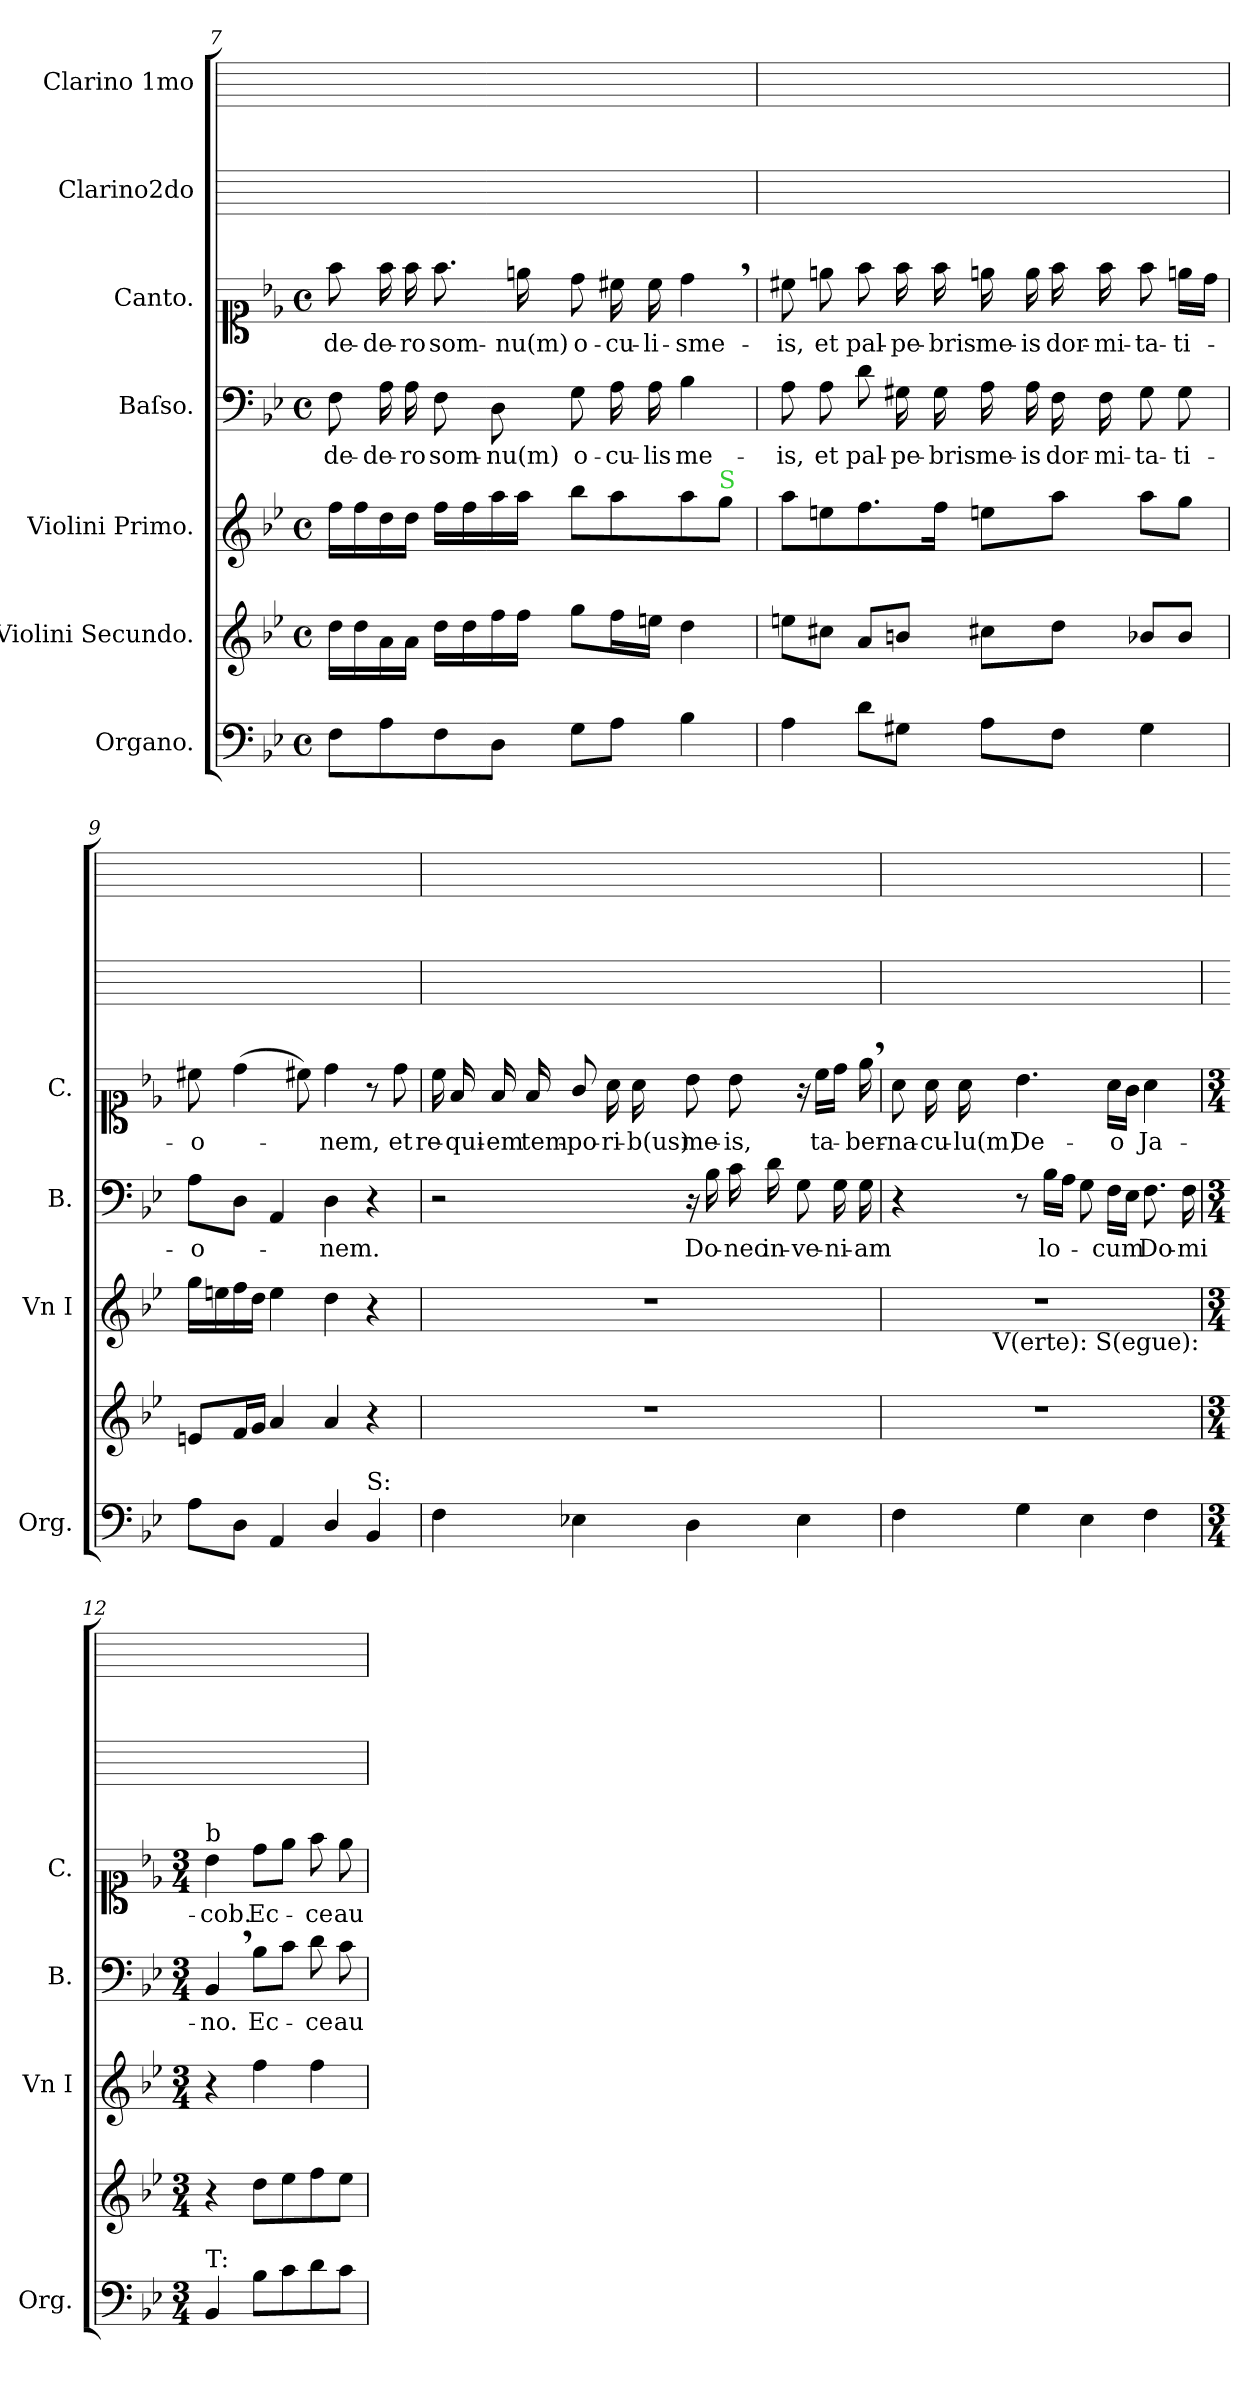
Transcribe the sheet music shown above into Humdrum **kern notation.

**kern	**kern	**kern	**kern	**text	**kern	**text	**kern	**kern
*part7	*part6	*part5	*part4	*part4	*part3	*part3	*part2	*part1
*staff7	*staff6	*staff5	*staff4	*staff4	*staff3	*staff3	*staff2	*staff1
*I"Organo.	*I"Violini Secundo.	*I"Violini Primo.	*I"Baſso.	*	*I"Canto.	*	*I"Clarino2do	*I"Clarino 1mo
*I'Org.	*	*I'Vn I	*I'B.	*	*I'C.	*	*	*
*clefF4	*clefG2	*clefG2	*clefF4	*	*clefC1	*	*	*
*k[b-e-]	*k[b-e-]	*k[b-e-]	*k[b-e-]	*	*k[b-e-]	*	*	*
*B-:	*B-:	*B-:	*B-:	*	*B-:	*	*	*
*M4/4	*M4/4	*M4/4	*M4/4	*	*M4/4	*	*	*
*met(c)	*met(c)	*met(c)	*met(c)	*	*met(c)	*	*	*
=7	=7	=7	=7	=7	=7	=7	=7	=7
8F\L	16dd\LL	16ff\LL	8F\	de-	8ff\	de-	1ryy	1ryy
.	16dd\	16ff\	.	.	.	.	.	.
8A\	16a\	16dd\	16A\	-de-	16ff\	-de-	.	.
.	16a\JJ	16dd\JJ	16A\	-ro	16ff\	-ro	.	.
8F\	16dd\LL	16ff\LL	8F\	som-	8.ff\	som-	.	.
.	16dd\	16ff\	.	.	.	.	.	.
8D\J	16ff\	16aa\	8D\	-nu(m)	.	.	.	.
.	16ff\JJ	16aa\JJ	.	.	16een\	-nu(m)	.	.
8G\L	8gg\L	8bb-\L	8G\	o-	8dd\	o-	.	.
8A\J	16ff\L	8aa\	16A\	-cu-	16cc#X\	-cu-	.	.
.	16een\JJ	.	16A\	-lis	16cc#\	-li-	.	.
4B-\	4dd\	8aa\	4B-\	me-	4dd,<\	-sme-	.	.
!	!	!LO:TX:a:color=limegreen:t=S	!	!	!	!	!	!
.	.	8gg\J	.	.	.	.	.	.
=8	=8	=8	=8	=8	=8	=8	=8	=8
4A\	8een\L	8aa\L	8A\	-is,	8cc#X\	-is,	1ryy	1ryy
.	8cc#X\J	8een\	8A\	et	8een\	et	.	.
8d\L	8a/L	8.ff\	8d\	pal-	8ff\	pal-	.	.
8G#X\J	8bn/J	.	16G#X\	-pe-	16ff\	-pe-	.	.
.	.	16ff\Jk	16G#\	-bris	16ff\	-bris	.	.
8A\L	8cc#X\L	8een\L	16A\	me-	16een\	me-	.	.
.	.	.	16A\	-is	16ee\	-is	.	.
8F\J	8dd\J	8aa\J	16F\	dor-	16ff\	dor-	.	.
.	.	.	16F\	-mi-	16ff\	-mi-	.	.
4G#\	8b-X/L	8aa\L	8G#\	-ta-	8ff\	-ta-	.	.
.	8b-/J	8gg\J	8G#\	-ti-	16een\LL	-ti-	.	.
.	.	.	.	.	16dd\JJ	.	.	.
=9	=9	=9	=9	=9	=9	=9	=9	=9
8A\L	8en/L	16gg\LL	8A\L	-o-	8cc#X\	-o-	1ryy	1ryy
.	.	16een\	.	.	.	.	.	.
8D\J	16f/L	16ff\	8D\J	.	(4dd\	.	.	.
.	16g/JJ	16dd\JJ	.	.	.	.	.	.
4AA/	4a/	4ee\	4AA/	.	.	.	.	.
.	.	.	.	.	8cc#X\)	.	.	.
4D/	4a/	4dd\	4D\	-nem.	4dd\	-nem,	.	.
!LO:TX:a:t=S&colon;	!	!	!	!	!	!	!	!
4BB-/	4r	4r	4r	.	8r	.	.	.
.	.	.	.	.	8dd\	et	.	.
=10	=10	=10	=10	=10	=10	=10	=10	=10
4F\	1r	1r	2r	.	16cc\	re-	1ryy	1ryy
.	.	.	.	.	16f/	-qui-	.	.
.	.	.	.	.	16f/	-em	.	.
.	.	.	.	.	16f/	tem-	.	.
4E-X\	.	.	.	.	8g/	-po-	.	.
.	.	.	.	.	16a\	-ri-	.	.
.	.	.	.	.	16a\	-b(us)	.	.
4D\	.	.	16r	.	8b-\	me-	.	.
.	.	.	16B-\	Do-	.	.	.	.
.	.	.	16c\	-nec	8b-\	-is,	.	.
.	.	.	16d\	in-	.	.	.	.
4E-\	.	.	8G\	-ve-	16r	.	.	.
.	.	.	.	.	16cc\LL	ta-	.	.
.	.	.	16G\	-ni-	16dd\JJ	.	.	.
.	.	.	16G\	-am	16ee-,<\	-ber-	.	.
=11	=11	=11	=11	=11	=11	=11	=11	=11
4F\	1r	1r	4r	.	8a\	-na-	1ryy	1ryy
.	.	.	.	.	16a\	-cu-	.	.
.	.	.	.	.	16a\	-lu(m)	.	.
4G\	.	.	8r	.	4.b-\	De-	.	.
.	.	.	16B-\LL	lo-	.	.	.	.
.	.	.	16A\JJ	.	.	.	.	.
4E-\	.	.	8G\	.	.	.	.	.
.	.	.	16F\LL	-cum	16a\LL	-o	.	.
.	.	.	16E-\JJ	.	16g\JJ	.	.	.
4F\	.	.	8.F\	Do-	4a\	Ja-	.	.
.	.	.	16F\	-mi-	.	.	.	.
!	!	!LO:TX:b:rj:t=V(erte)&colon; S(egue)&colon;	!	!	!	!	!	!
=12	=12	=12	=12	=12	=12	=12	=12	=12
*M3/4	*M3/4	*M3/4	*M3/4	*	*M3/4	*	*	*
!	!	!	!	!	!LO:TX:a:t=b	!	!	!
!LO:TX:a:t=T&colon;	!	!	!	!	!	!	!	!
4BB-/	4r	4r	4BB-,</	-no.	4b-\	-cob.	2.ryy	2.ryy
8B-\L	8dd\L	4ff\	8B-\L	Ec-	8dd\L	Ec-	.	.
8c\	8ee-\	.	8c\J	.	8ee-\J	.	.	.
8d\	8ff\	4ff\	8d\	-ce	8ff\	-ce	.	.
8c\J	8ee-\J	.	8c\	au-	8ee-\	au-	.	.
=	=	=	=	=	=	=	=	=
*-	*-	*-	*-	*-	*-	*-	*-	*-
